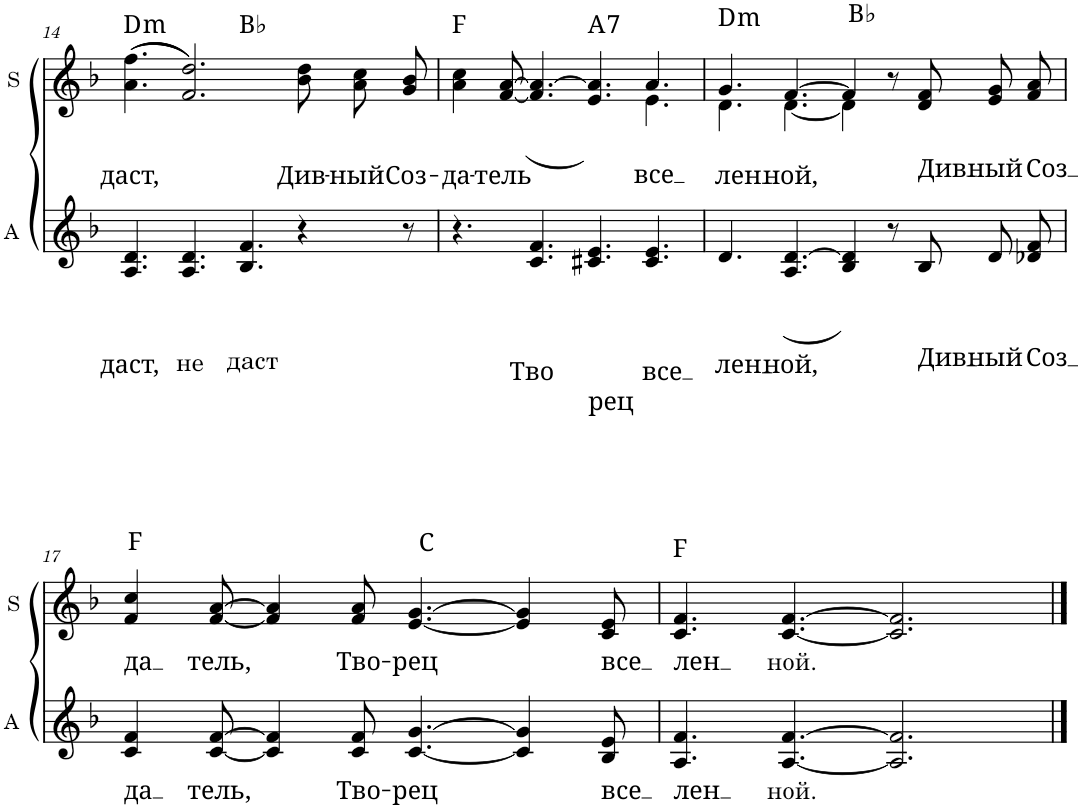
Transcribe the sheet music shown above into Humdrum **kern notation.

**kern	**text	**kern	**text	**harte
*part2	*part2	*part1	*part1	*part1
*staff2	*staff2	*staff1	*staff1	*
*I"A	*	*I"S	*	*
*I'A	*	*I'S	*	*
!!LO:PB:g=z
*clefG2	*	*clefG2	*	*
*k[b-]	*	*k[b-]	*	*
*M12/8	*	*M12/8	*	*
=14	=14	=14	=14	=14
!	!LO:LY:b	!	!LO:LY:b	!LO:H:kt=m
*	*	*^	*	*
4.A/ 4.d/	даст,	((4.a\ 4.ff\	2.ryy	даст,	D:min
!	!LO:LY:b	!	!	!	!
4.A/ 4.d/	не	2.f/ 2.dd/))	.	.	.
!	!LO:LY:b	!	!	!	!
4.B-/ 4.f/	даст	.	2.ryy	.	Bb:maj
!	!	!	!	!LO:LY:b	!
4r	.	8b-\ 8dd\L	.	Див-	.
!	!	!	!	!LO:LY:b	!
.	.	8a\ 8cc\	.	-ный	.
!	!	!	!	!LO:LY:b	!
8r	.	8g\ 8b-\J	.	Соз-	.
=15	=15	=15	=15	=15	=15
!	!	!	!	!LO:LY:b	!
4.r	.	4a\ 4cc\	8ryy	-да-	F:maj
!	!	!	!	!LO:LY:b	!
*	*	*v	*v	*	*
.	.	[8f/ [8a/	-тель	.
!	!LO:LY:b	!	!	!
4.c/ 4.f/	-Тво	(4.f/] 4.a/_	.	.
!	!LO:LY:b	!	!	!LO:H:kt=7
4.c#X/ 4.e/	рец	4.e/ 4.a/])	.	A:7
!	!LO:LY:b	!	!LO:LY:b	!
*	*	*^	*	*
4.c#/ 4.e/	все	4.a/	4.e\	все	.
=16	=16	=16	=16	=16	=16
!	!LO:LY:b	!	!	!LO:LY:b	!LO:H:kt=m
4.d/	лен	4.g/	4.d\	лен	D:min
!	!LO:LY:b	!	!	!LO:LY:b	!
(4.A/ [4.d/	ной,	[4.f/	[4.d\	ной,	.
4B-/ 4d/])	.	4f/]	4d\]	.	Bb:maj
8r	.	8r	2ryy	.	.
!	!LO:LY:b	!	!	!LO:LY:b	!
8B-/L	Див	8d/ 8f/L	.	Див	.
!	!LO:LY:b	!	!	!LO:LY:b	!
8d/	ный	8e/ 8g/	.	ный	.
!	!LO:LY:b	!	!	!LO:LY:b	!
8d-X/ 8f/J	Соз	8f/ 8a/J	.	Соз	.
*	*	*v	*v	*	*
!!LO:LB:g=z
=17	=17	=17	=17	=17
!	!LO:LY:b	!	!LO:LY:b	!
4c/ 4f/	да	4f/ 4cc/	да	F:maj
!	!LO:LY:b	!	!LO:LY:b	!
[8c/ [8f/	тель,	[8f/ [8a/	тель,	.
4c/] 4f/]	.	4f/] 4a/]	.	.
!	!LO:LY:b	!	!LO:LY:b	!
8c/ 8f/	Тво-	8f/ 8a/	Тво-	.
!	!LO:LY:b	!	!LO:LY:b	!
[4.c/ [4.g/	-рец	[4.e/ [4.g/	-рец	C:maj
4c/] 4g/]	.	4e/] 4g/]	.	.
!	!LO:LY:b	!	!LO:LY:b	!
8B-/ 8e/	все	8c/ 8e/	все	.
=18	=18	=18	=18	=18
!	!LO:LY:b	!	!LO:LY:b	!
4.A/ 4.f/	лен	4.c/ 4.f/	лен	F:maj
!	!LO:LY:b	!	!LO:LY:b	!
[4.A/ [4.f/	ной.	[4.c/ [4.f/	ной.	.
2.A/] 2.f/]	.	2.c/] 2.f/]	.	.
==	==	==	==	==
*-	*-	*-	*-	*-
